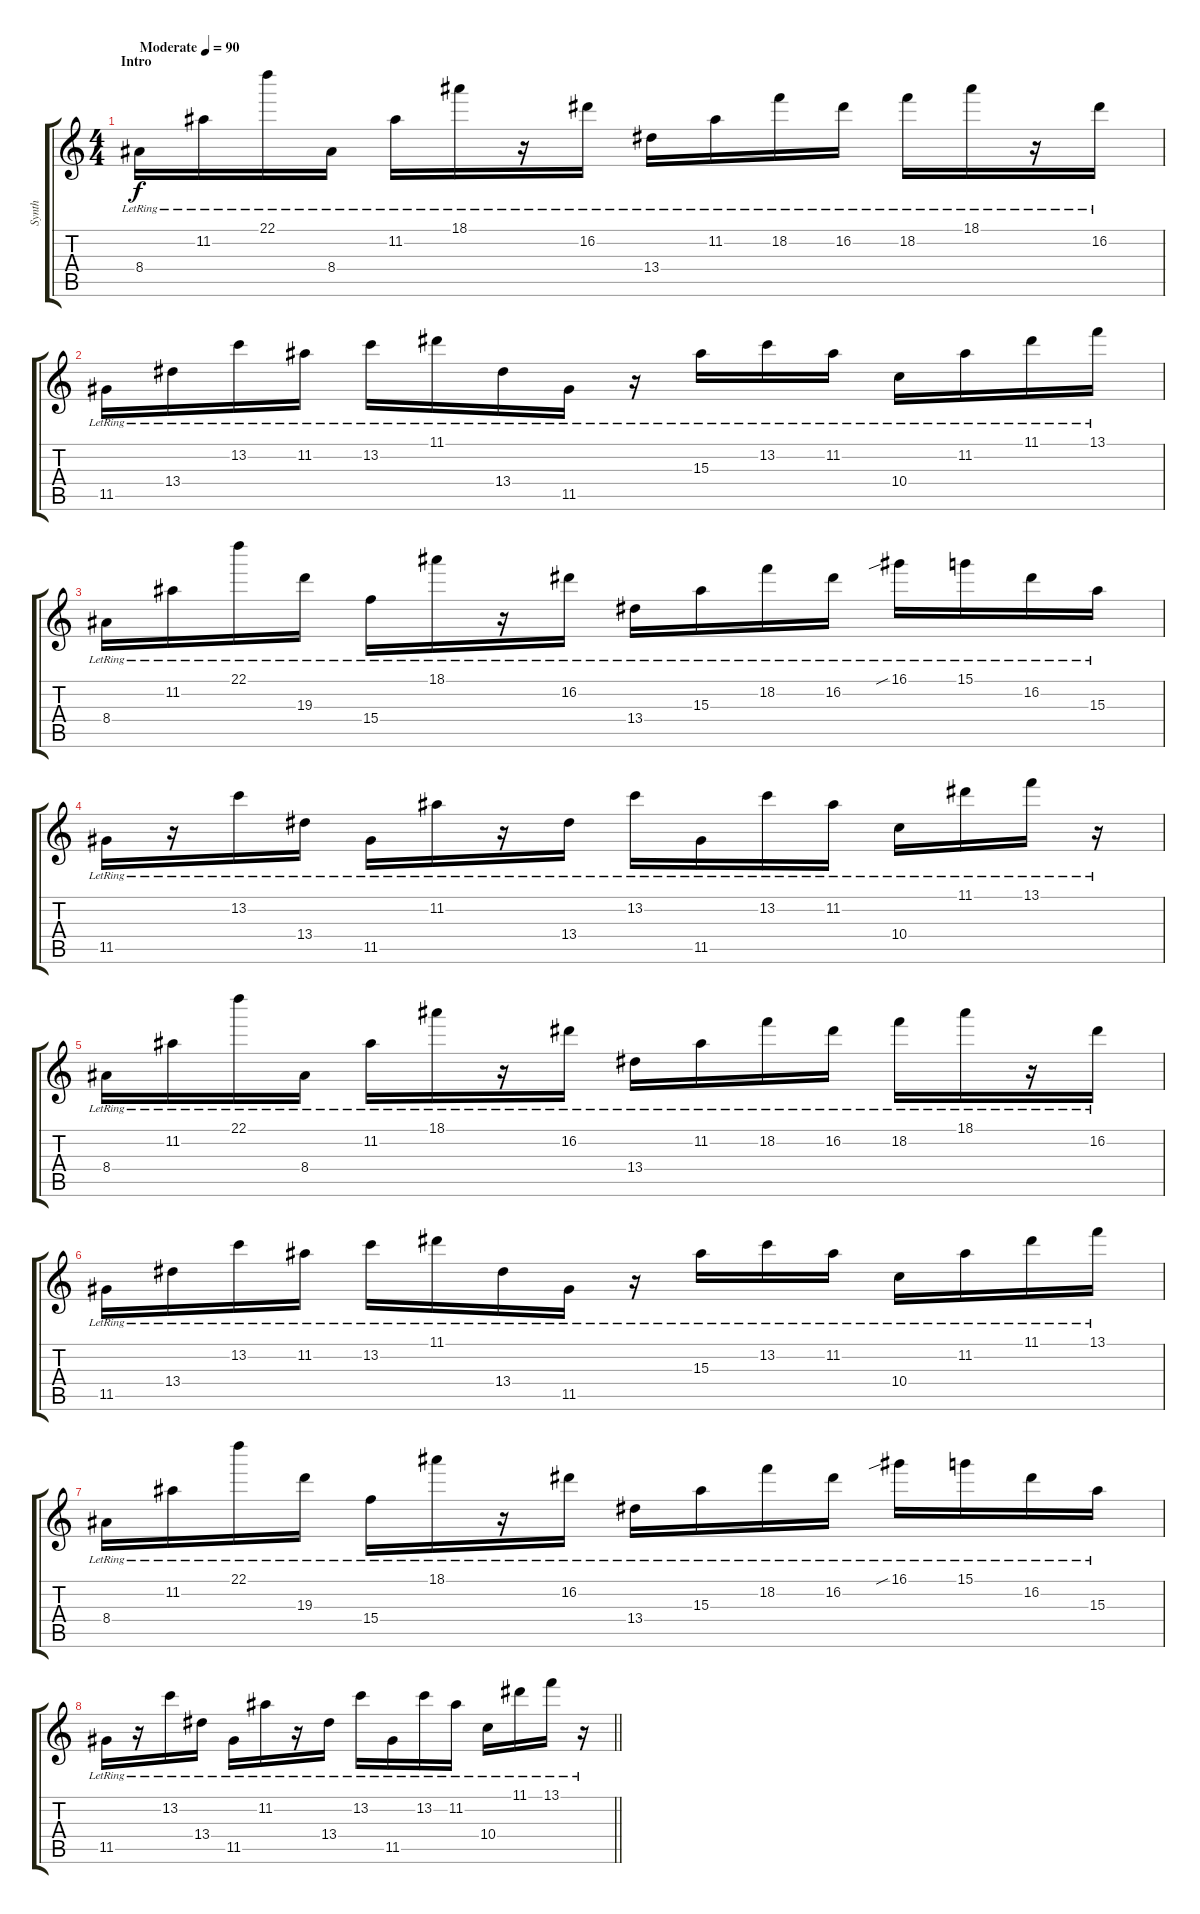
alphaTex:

\track ("Synth" "Synth") {instrument electricbasspick}
\staff {score tabs}
\tuning (E4 B3 G3 D3 A2 E2) {hide}
\ts (4 4)
\section ("" "Intro")
\tempo (90 "Moderate")
\clef g2
\ks c
8.4{lr}.16{dy f instrument electricbasspick} 11.2{lr}.16 22.1{lr}.16 8.4{lr}.16 11.2{lr}.16 18.1{lr}.16 r.16 16.2{lr}.16 13.4{lr}.16 11.2{lr}.16 18.2{lr}.16 16.2{lr}.16 18.2{lr}.16 18.1{lr}.16 r.16 16.2{lr}.16 |
11.5{lr}.16 13.4{lr}.16 13.2{lr}.16 11.2{lr}.16 13.2{lr}.16 11.1{lr}.16 13.4{lr}.16 11.5{lr}.16 r.16 15.3{lr}.16 13.2{lr}.16 11.2{lr}.16 10.4{lr}.16 11.2{lr}.16 11.1{lr}.16 13.1{lr}.16 |
8.4{lr}.16 11.2{lr}.16 22.1{lr}.16 19.3{lr}.16 15.4{lr}.16 18.1{lr}.16 r.16 16.2{lr}.16 13.4{lr}.16 15.3{lr}.16 18.2{lr}.16 16.2{lr}.16 16.1{sib lr}.16 15.1{lr}.16 16.2{lr}.16 15.3{lr}.16 |
11.5{lr}.16 r.16 13.2{lr}.16 13.4{lr}.16 11.5{lr}.16 11.2{lr}.16 r.16 13.4{lr}.16 13.2{lr}.16 11.5{lr}.16 13.2{lr}.16 11.2{lr}.16 10.4{lr}.16 11.1{lr}.16 13.1{lr}.16 r.16 |
8.4{lr}.16 11.2{lr}.16 22.1{lr}.16 8.4{lr}.16 11.2{lr}.16 18.1{lr}.16 r.16 16.2{lr}.16 13.4{lr}.16 11.2{lr}.16 18.2{lr}.16 16.2{lr}.16 18.2{lr}.16 18.1{lr}.16 r.16 16.2{lr}.16 |
11.5{lr}.16 13.4{lr}.16 13.2{lr}.16 11.2{lr}.16 13.2{lr}.16 11.1{lr}.16 13.4{lr}.16 11.5{lr}.16 r.16 15.3{lr}.16 13.2{lr}.16 11.2{lr}.16 10.4{lr}.16 11.2{lr}.16 11.1{lr}.16 13.1{lr}.16 |
8.4{lr}.16 11.2{lr}.16 22.1{lr}.16 19.3{lr}.16 15.4{lr}.16 18.1{lr}.16 r.16 16.2{lr}.16 13.4{lr}.16 15.3{lr}.16 18.2{lr}.16 16.2{lr}.16 16.1{sib lr}.16 15.1{lr}.16 16.2{lr}.16 15.3{lr}.16 |
\barLineRight lightlight
11.5{lr}.16 r.16 13.2{lr}.16 13.4{lr}.16 11.5{lr}.16 11.2{lr}.16 r.16 13.4{lr}.16 13.2{lr}.16 11.5{lr}.16 13.2{lr}.16 11.2{lr}.16 10.4{lr}.16 11.1{lr}.16 13.1{lr}.16 r.16
